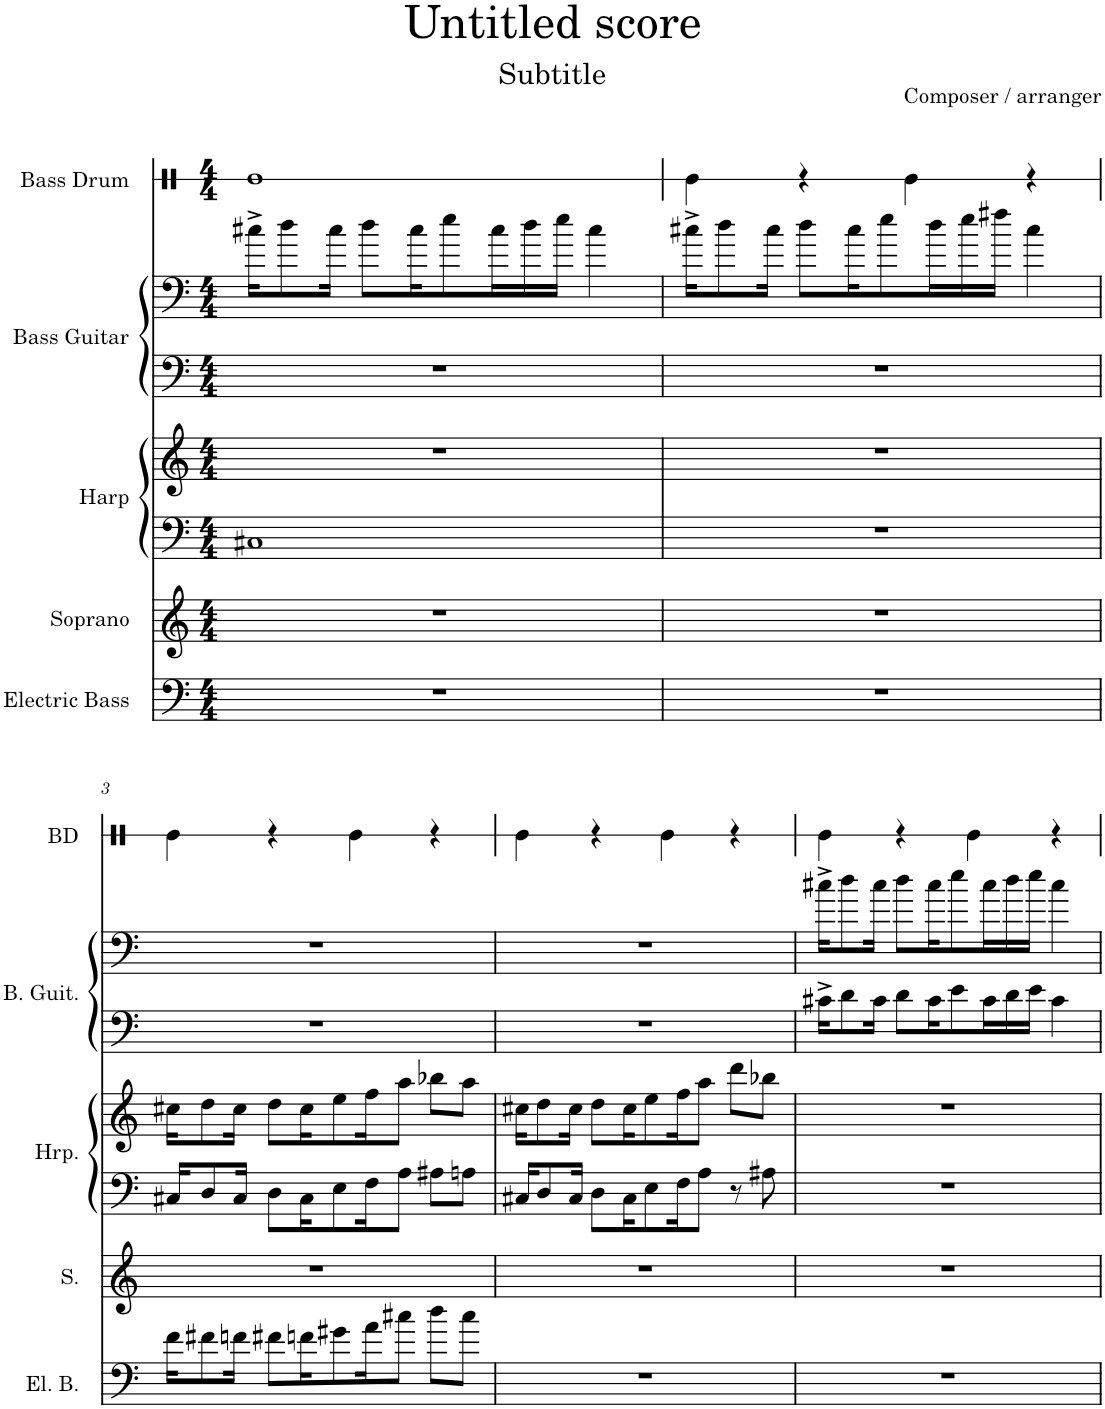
**kern	**kern	**kern	**kern	**kern	**kern	**kern
*part5	*part4	*part3	*part3	*part2	*part2	*part1
*staff7	*staff6	*staff5	*staff4	*staff3	*staff2	*staff1
*I"Electric Bass	*I"Soprano	*I"Harp	*	*I"Bass Guitar	*	*I"Bass Drum
*I'El. B.	*I'S.	*I'Hrp.	*	*I'B. Guit.	*	*I'BD
*	*	*	*	*	*	*stria1
*clefF4	*clefG2	*clefF4	*clefG2	*clefF4	*clefF4	*clefX
*Trd7c12	*	*	*	*Trd7c12	*Trd7c12	*
*k[]	*k[]	*k[]	*k[]	*k[]	*k[]	*k[]
*M4/4	*M4/4	*M4/4	*M4/4	*M4/4	*M4/4	*M4/4
=1	=1	=1	=1	=1	=1	=1
1r	1r	1C#X	1r	1r	16cc#X^\KL	1Re
.	.	.	.	.	8dd\	.
.	.	.	.	.	16cc#\Jk	.
.	.	.	.	.	8dd\L	.
.	.	.	.	.	16cc#\K	.
.	.	.	.	.	8ee\	.
.	.	.	.	.	16cc#\L	.
.	.	.	.	.	16dd\	.
.	.	.	.	.	16ee\JJ	.
.	.	.	.	.	4cc#\	.
=2	=2	=2	=2	=2	=2	=2
1r	1r	1r	1r	1r	16cc#X^\KL	4Re\
.	.	.	.	.	8dd\	.
.	.	.	.	.	16cc#\Jk	.
.	.	.	.	.	8dd\L	4r
.	.	.	.	.	16cc#\K	.
.	.	.	.	.	8ee\	.
.	.	.	.	.	.	4Re\
.	.	.	.	.	16dd\L	.
.	.	.	.	.	16ee\	.
.	.	.	.	.	16ff#X\JJ	.
.	.	.	.	.	4cc#\	4r
!!LO:LB:g=z
=3	=3	=3	=3	=3	=3	=3
16f\KL	1r	16C#X/KL	16cc#X\KL	1r	1r	4Re\
8f#X\	.	8D/	8dd\	.	.	.
16fn\Jk	.	16C#/Jk	16cc#\Jk	.	.	.
8f#X\L	.	8D\L	8dd\L	.	.	4r
16fn\K	.	16C#\K	16cc#\K	.	.	.
8g#X\	.	8E\	8ee\	.	.	.
.	.	.	.	.	.	4Re\
16a\K	.	16F\K	16ff\K	.	.	.
8cc#X\J	.	8A\J	8aa\J	.	.	.
8dd\L	.	8A#X\L	8bb-X\L	.	.	4r
8cc#\J	.	8An\J	8aa\J	.	.	.
=4	=4	=4	=4	=4	=4	=4
1r	1r	16C#X/KL	16cc#X\KL	1r	1r	4Re\
.	.	8D/	8dd\	.	.	.
.	.	16C#/Jk	16cc#\Jk	.	.	.
.	.	8D\L	8dd\L	.	.	4r
.	.	16C#\K	16cc#\K	.	.	.
.	.	8E\	8ee\	.	.	.
.	.	.	.	.	.	4Re\
.	.	16F\K	16ff\K	.	.	.
.	.	8A\J	8aa\J	.	.	.
.	.	8r	8ddd\L	.	.	4r
.	.	8A#X\	8bb-X\J	.	.	.
=5	=5	=5	=5	=5	=5	=5
1r	1r	1r	1r	16c#X^\KL	16cc#X^\KL	4Re\
.	.	.	.	8d\	8dd\	.
.	.	.	.	16c#\Jk	16cc#\Jk	.
.	.	.	.	8d\L	8dd\L	4r
.	.	.	.	16c#\K	16cc#\K	.
.	.	.	.	8e\	8ee\	.
.	.	.	.	.	.	4Re\
.	.	.	.	16c#\L	16cc#\L	.
.	.	.	.	16d\	16dd\	.
.	.	.	.	16e\JJ	16ee\JJ	.
.	.	.	.	4c#\	4cc#\	4r
=	=	=	=	=	=	=
*-	*-	*-	*-	*-	*-	*-
